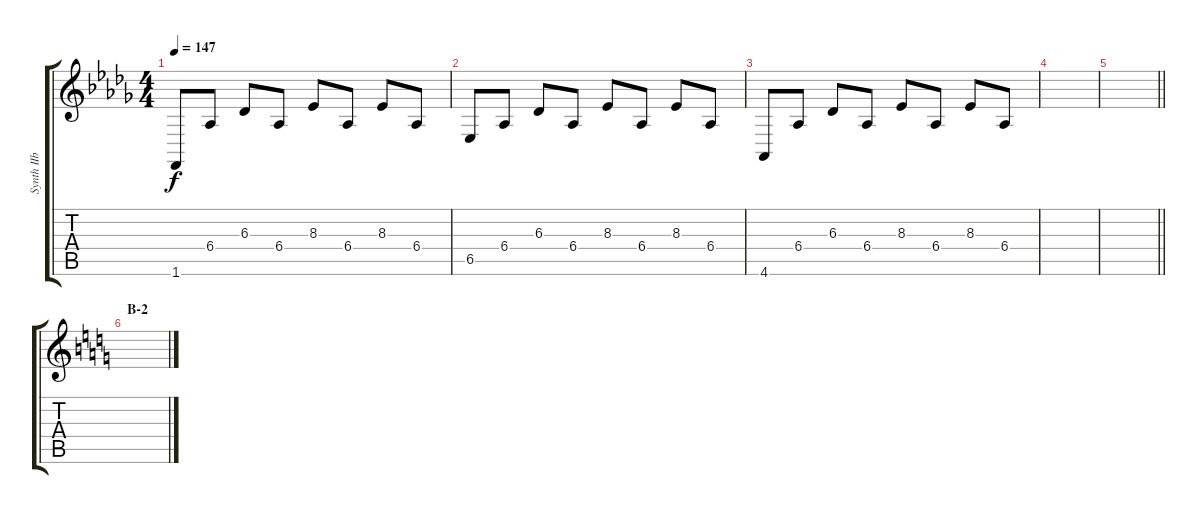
\track ("Synth IIb (Kotobuki Tsumugi)" "Synth IIb ") {instrument lead3calliope}
\staff {score tabs}
\tuning (E4 B3 G3 D3 A2 E2) {hide}
\ts (4 4)
\tempo 147
\clef g2
\ks db
1.6.8{dy f} 6.4.8 6.3.8 6.4.8 8.3.8 6.4.8 8.3.8 6.4.8 |
6.5.8 6.4.8 6.3.8 6.4.8 8.3.8 6.4.8 8.3.8 6.4.8 |
4.6.8 6.4.8 6.3.8 6.4.8 8.3.8 6.4.8 8.3.8 6.4.8 |
|
\barLineRight lightlight
|
\section ("" "B-2")
\ks c
